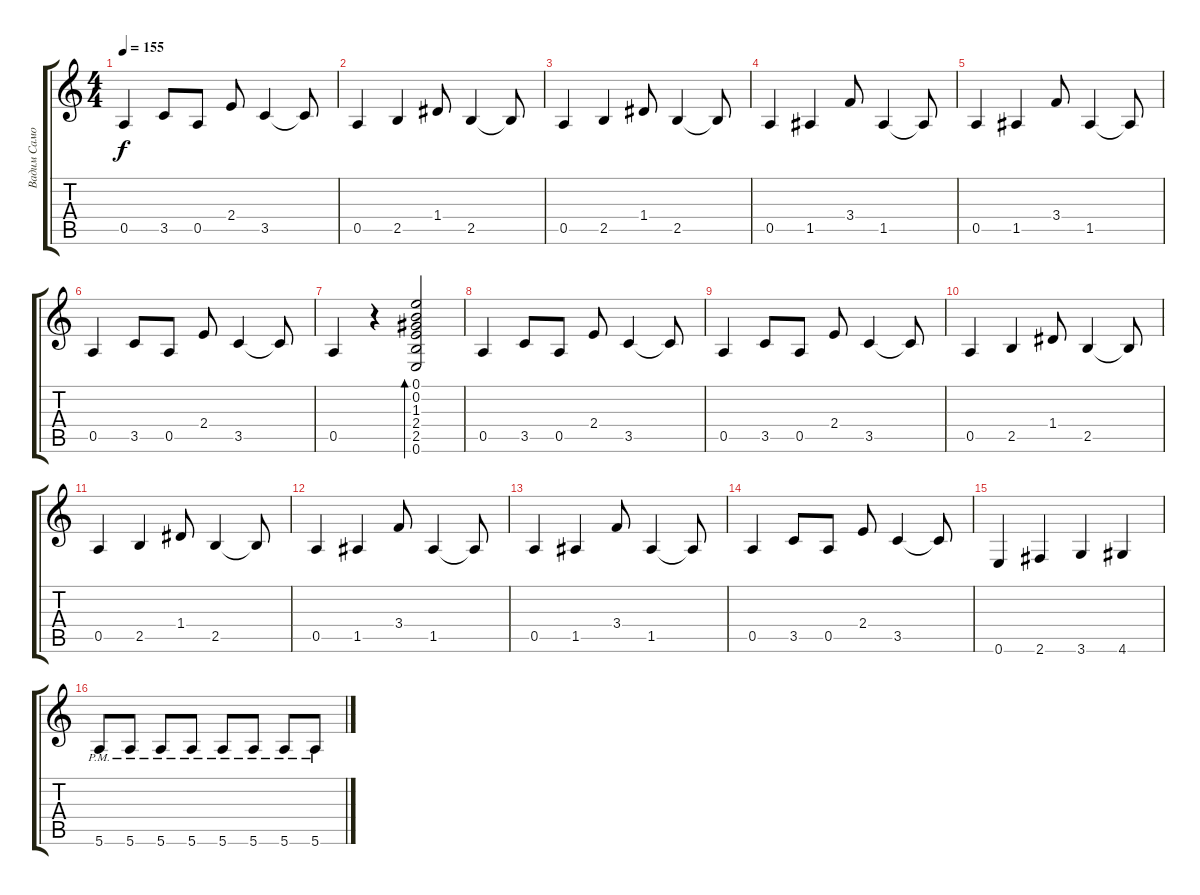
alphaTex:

\track ("Вадим Самойлов (Gibson Les Paul)" "Вадим Само") {instrument overdrivenguitar}
\staff {score tabs}
\tuning (E4 B3 G3 D3 A2 E2) {hide}
\ts (4 4)
\tempo 155
\clef g2
\ks c
0.5.4{dy f} 3.5.8 0.5.8 2.4.8 3.5.4 3.5{t}.8 |
0.5.4 2.5.4 1.4.8 2.5.4 2.5{t}.8 |
0.5.4 2.5.4 1.4.8 2.5.4 2.5{t}.8 |
0.5.4 1.5.4 3.4.8 1.5.4 1.5{t}.8 |
0.5.4 1.5.4 3.4.8 1.5.4 1.5{t}.8 |
0.5.4 3.5.8 0.5.8 2.4.8 3.5.4 3.5{t}.8 |
0.5.4 r.4 (0.1 0.2 1.3 2.4 2.5 0.6).2{bd 480} |
0.5.4 3.5.8 0.5.8 2.4.8 3.5.4 3.5{t}.8 |
0.5.4 3.5.8 0.5.8 2.4.8 3.5.4 3.5{t}.8 |
0.5.4 2.5.4 1.4.8 2.5.4 2.5{t}.8 |
0.5.4 2.5.4 1.4.8 2.5.4 2.5{t}.8 |
0.5.4 1.5.4 3.4.8 1.5.4 1.5{t}.8 |
0.5.4 1.5.4 3.4.8 1.5.4 1.5{t}.8 |
0.5.4 3.5.8 0.5.8 2.4.8 3.5.4 3.5{t}.8 |
0.6.4 2.6.4 3.6.4 4.6.4 |
5.6{pm}.8 5.6{pm}.8 5.6{pm}.8 5.6{pm}.8 5.6{pm}.8 5.6{pm}.8 5.6{pm}.8 5.6{pm}.8
